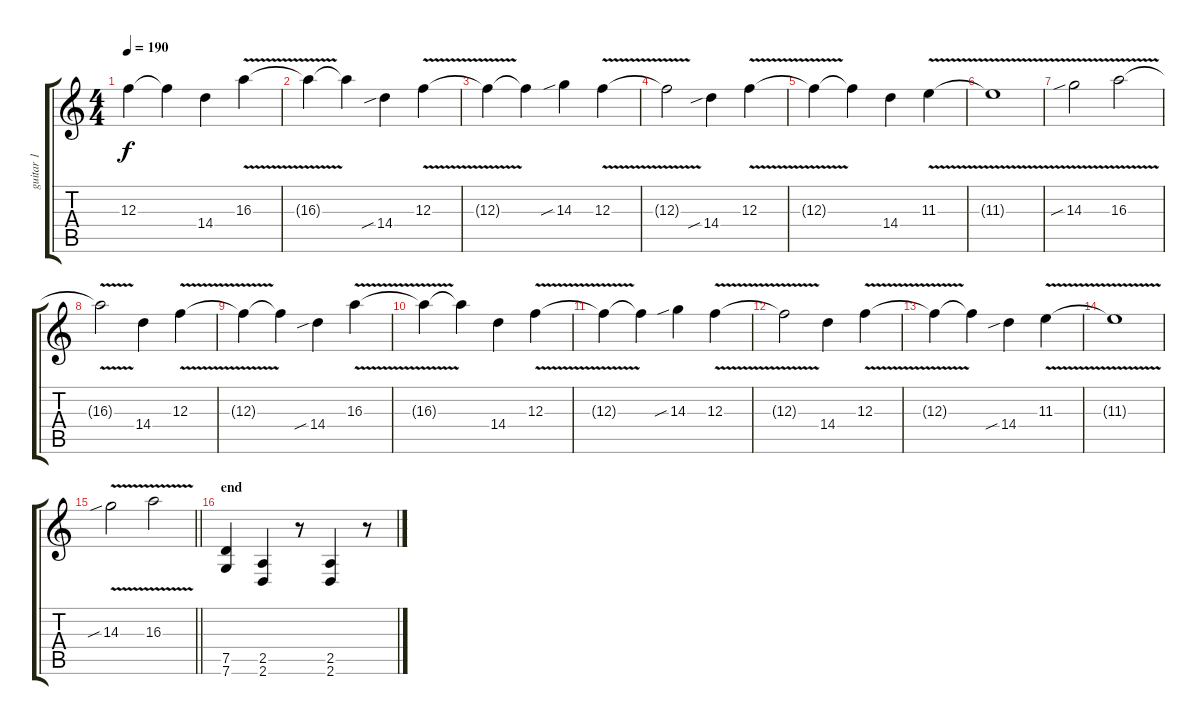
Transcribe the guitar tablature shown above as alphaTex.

\track ("guitar 1" "guitar 1") {instrument distortionguitar}
\staff {score tabs}
\tuning (D4 A3 F3 C3 G2 C2) {hide}
\ts (4 4)
\tempo 190
\clef g2
\ks c
12.3{t}.4{dy f} 12.3{t}.4 14.4.4 16.3{v}.4 |
16.3{t}.4 16.3{t}.4 14.4{sib}.4 12.3{v}.4 |
12.3{t}.4 12.3{t}.4 14.3{sib}.4 12.3{v}.4 |
12.3{t}.2 14.4{sib}.4 12.3{v}.4 |
12.3{t}.4 12.3{t}.4 14.4.4 11.3{v}.4 |
11.3{t}.1 |
14.3{v sib}.2 16.3{v}.2 |
16.3{t}.2 14.4.4 12.3{v}.4 |
12.3{t}.4 12.3{t}.4 14.4{sib}.4 16.3{v}.4 |
16.3{t}.4 16.3{t}.4 14.4.4 12.3{v}.4 |
12.3{t}.4 12.3{t}.4 14.3{sib}.4 12.3{v}.4 |
12.3{t}.2 14.4.4 12.3{v}.4 |
12.3{t}.4 12.3{t}.4 14.4{sib}.4 11.3{v}.4 |
11.3{t}.1 |
\barLineRight lightlight
14.3{v sib}.2 16.3{v}.2 |
\section ("" "end")
(7.5 7.6).4 (2.5 2.6).4 r.8 (2.5 2.6).4 r.8
